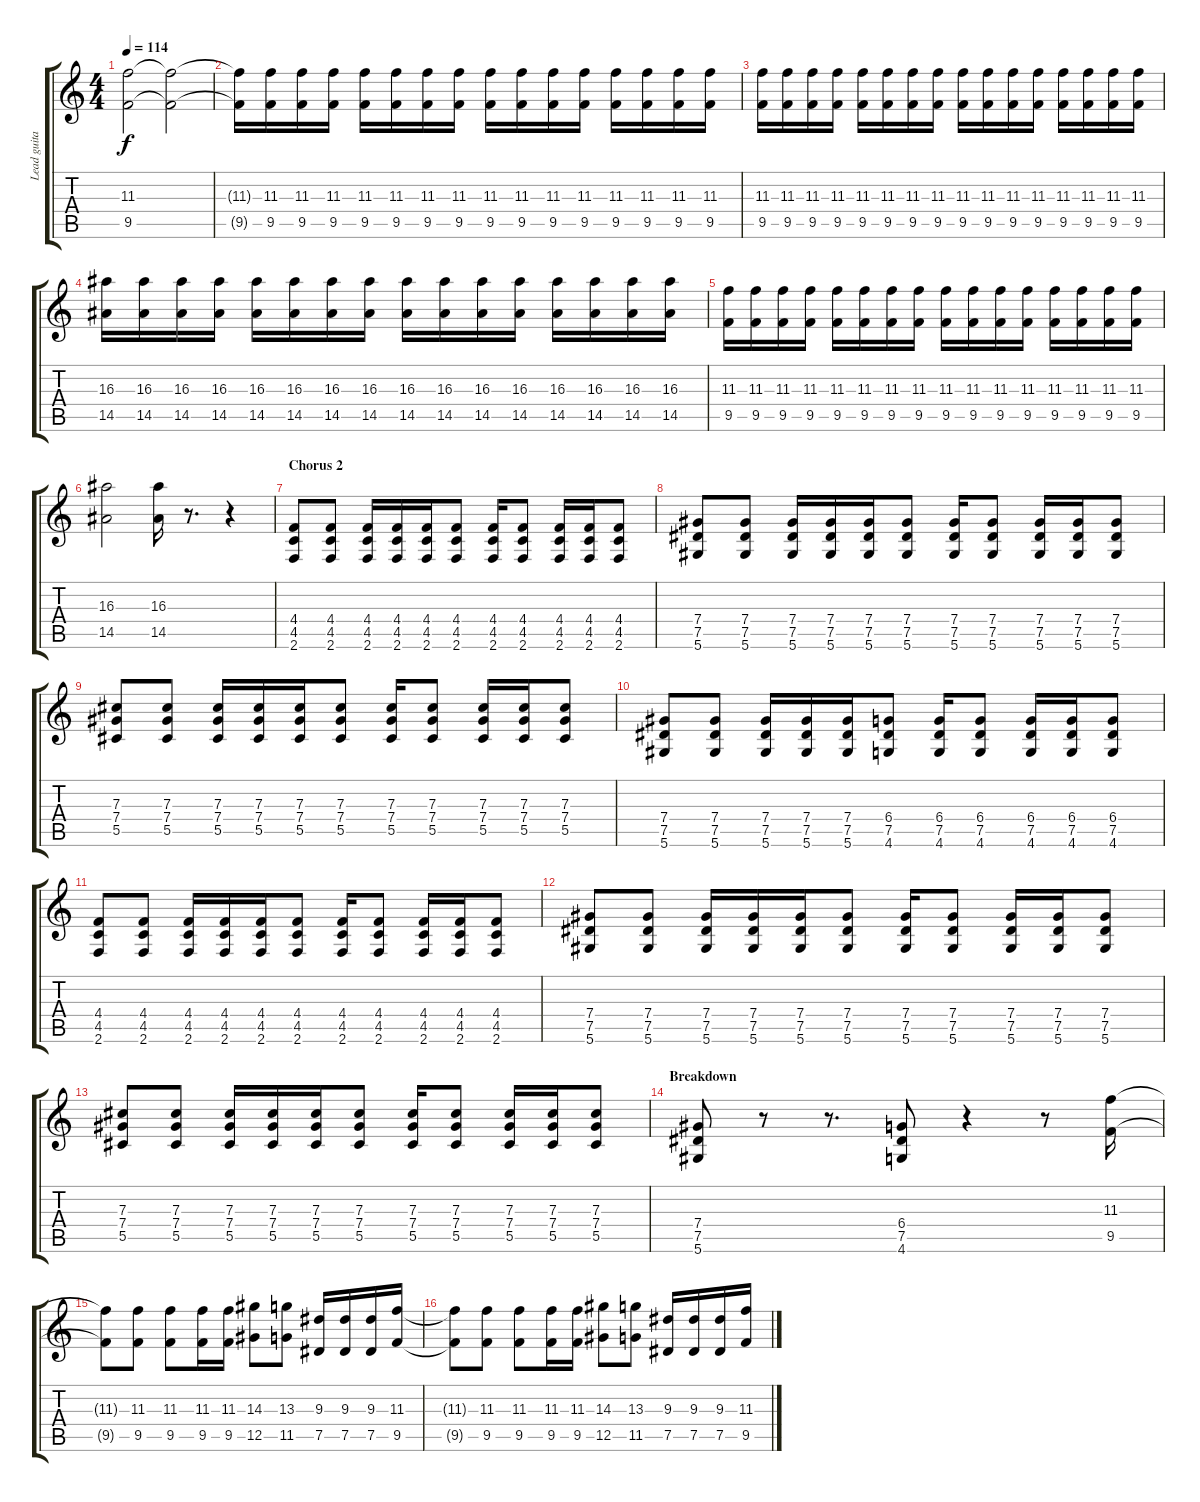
\track ("Lead guitar" "Lead guita") {instrument distortionguitar}
\staff {score tabs}
\tuning (Eb4 Bb3 Gb3 Db3 Ab2 Eb2) {hide}
\ts (4 4)
\tempo 114
\clef g2
\ks c
(11.3{t} 9.5{t}).2{dy f} (11.3{t} 9.5{t}).2 |
(11.3{t} 9.5{t}).16 (11.3 9.5).16 (11.3 9.5).16 (11.3 9.5).16 (11.3 9.5).16 (11.3 9.5).16 (11.3 9.5).16 (11.3 9.5).16 (11.3 9.5).16 (11.3 9.5).16 (11.3 9.5).16 (11.3 9.5).16 (11.3 9.5).16 (11.3 9.5).16 (11.3 9.5).16 (11.3 9.5).16 |
(11.3 9.5).16 (11.3 9.5).16 (11.3 9.5).16 (11.3 9.5).16 (11.3 9.5).16 (11.3 9.5).16 (11.3 9.5).16 (11.3 9.5).16 (11.3 9.5).16 (11.3 9.5).16 (11.3 9.5).16 (11.3 9.5).16 (11.3 9.5).16 (11.3 9.5).16 (11.3 9.5).16 (11.3 9.5).16 |
(16.3 14.5).16 (16.3 14.5).16 (16.3 14.5).16 (16.3 14.5).16 (16.3 14.5).16 (16.3 14.5).16 (16.3 14.5).16 (16.3 14.5).16 (16.3 14.5).16 (16.3 14.5).16 (16.3 14.5).16 (16.3 14.5).16 (16.3 14.5).16 (16.3 14.5).16 (16.3 14.5).16 (16.3 14.5).16 |
(11.3 9.5).16 (11.3 9.5).16 (11.3 9.5).16 (11.3 9.5).16 (11.3 9.5).16 (11.3 9.5).16 (11.3 9.5).16 (11.3 9.5).16 (11.3 9.5).16 (11.3 9.5).16 (11.3 9.5).16 (11.3 9.5).16 (11.3 9.5).16 (11.3 9.5).16 (11.3 9.5).16 (11.3 9.5).16 |
(16.3 14.5).2 (16.3 14.5).16 r.8{d} r.4 |
\section ("" "Chorus 2")
(4.4 4.5 2.6).8 (4.4 4.5 2.6).8 (4.4 4.5 2.6).16 (4.4 4.5 2.6).16 (4.4 4.5 2.6).16 (4.4 4.5 2.6).8 (4.4 4.5 2.6).16 (4.4 4.5 2.6).8 (4.4 4.5 2.6).16 (4.4 4.5 2.6).16 (4.4 4.5 2.6).8 |
(7.4 7.5 5.6).8 (7.4 7.5 5.6).8 (7.4 7.5 5.6).16 (7.4 7.5 5.6).16 (7.4 7.5 5.6).16 (7.4 7.5 5.6).8 (7.4 7.5 5.6).16 (7.4 7.5 5.6).8 (7.4 7.5 5.6).16 (7.4 7.5 5.6).16 (7.4 7.5 5.6).8 |
(7.3 7.4 5.5).8 (7.3 7.4 5.5).8 (7.3 7.4 5.5).16 (7.3 7.4 5.5).16 (7.3 7.4 5.5).16 (7.3 7.4 5.5).8 (7.3 7.4 5.5).16 (7.3 7.4 5.5).8 (7.3 7.4 5.5).16 (7.3 7.4 5.5).16 (7.3 7.4 5.5).8 |
(7.4 7.5 5.6).8 (7.4 7.5 5.6).8 (7.4 7.5 5.6).16 (7.4 7.5 5.6).16 (7.4 7.5 5.6).16 (6.4 7.5 4.6).8 (6.4 7.5 4.6).16 (6.4 7.5 4.6).8 (6.4 7.5 4.6).16 (6.4 7.5 4.6).16 (6.4 7.5 4.6).8 |
(4.4 4.5 2.6).8 (4.4 4.5 2.6).8 (4.4 4.5 2.6).16 (4.4 4.5 2.6).16 (4.4 4.5 2.6).16 (4.4 4.5 2.6).8 (4.4 4.5 2.6).16 (4.4 4.5 2.6).8 (4.4 4.5 2.6).16 (4.4 4.5 2.6).16 (4.4 4.5 2.6).8 |
(7.4 7.5 5.6).8 (7.4 7.5 5.6).8 (7.4 7.5 5.6).16 (7.4 7.5 5.6).16 (7.4 7.5 5.6).16 (7.4 7.5 5.6).8 (7.4 7.5 5.6).16 (7.4 7.5 5.6).8 (7.4 7.5 5.6).16 (7.4 7.5 5.6).16 (7.4 7.5 5.6).8 |
(7.3 7.4 5.5).8 (7.3 7.4 5.5).8 (7.3 7.4 5.5).16 (7.3 7.4 5.5).16 (7.3 7.4 5.5).16 (7.3 7.4 5.5).8 (7.3 7.4 5.5).16 (7.3 7.4 5.5).8 (7.3 7.4 5.5).16 (7.3 7.4 5.5).16 (7.3 7.4 5.5).8 |
\section ("" "Breakdown")
(7.4 7.5 5.6).8 r.8 r.8{d} (6.4 7.5 4.6).8 r.4 r.8 (11.3 9.5).16 |
(11.3{t} 9.5{t}).8 (11.3 9.5).8 (11.3 9.5).8 (11.3 9.5).16 (11.3 9.5).16 (14.3 12.5).8 (13.3 11.5).8 (9.3 7.5).16 (9.3 7.5).16 (9.3 7.5).16 (11.3 9.5).16 |
(11.3{t} 9.5{t}).8 (11.3 9.5).8 (11.3 9.5).8 (11.3 9.5).16 (11.3 9.5).16 (14.3 12.5).8 (13.3 11.5).8 (9.3 7.5).16 (9.3 7.5).16 (9.3 7.5).16 (11.3 9.5).16
